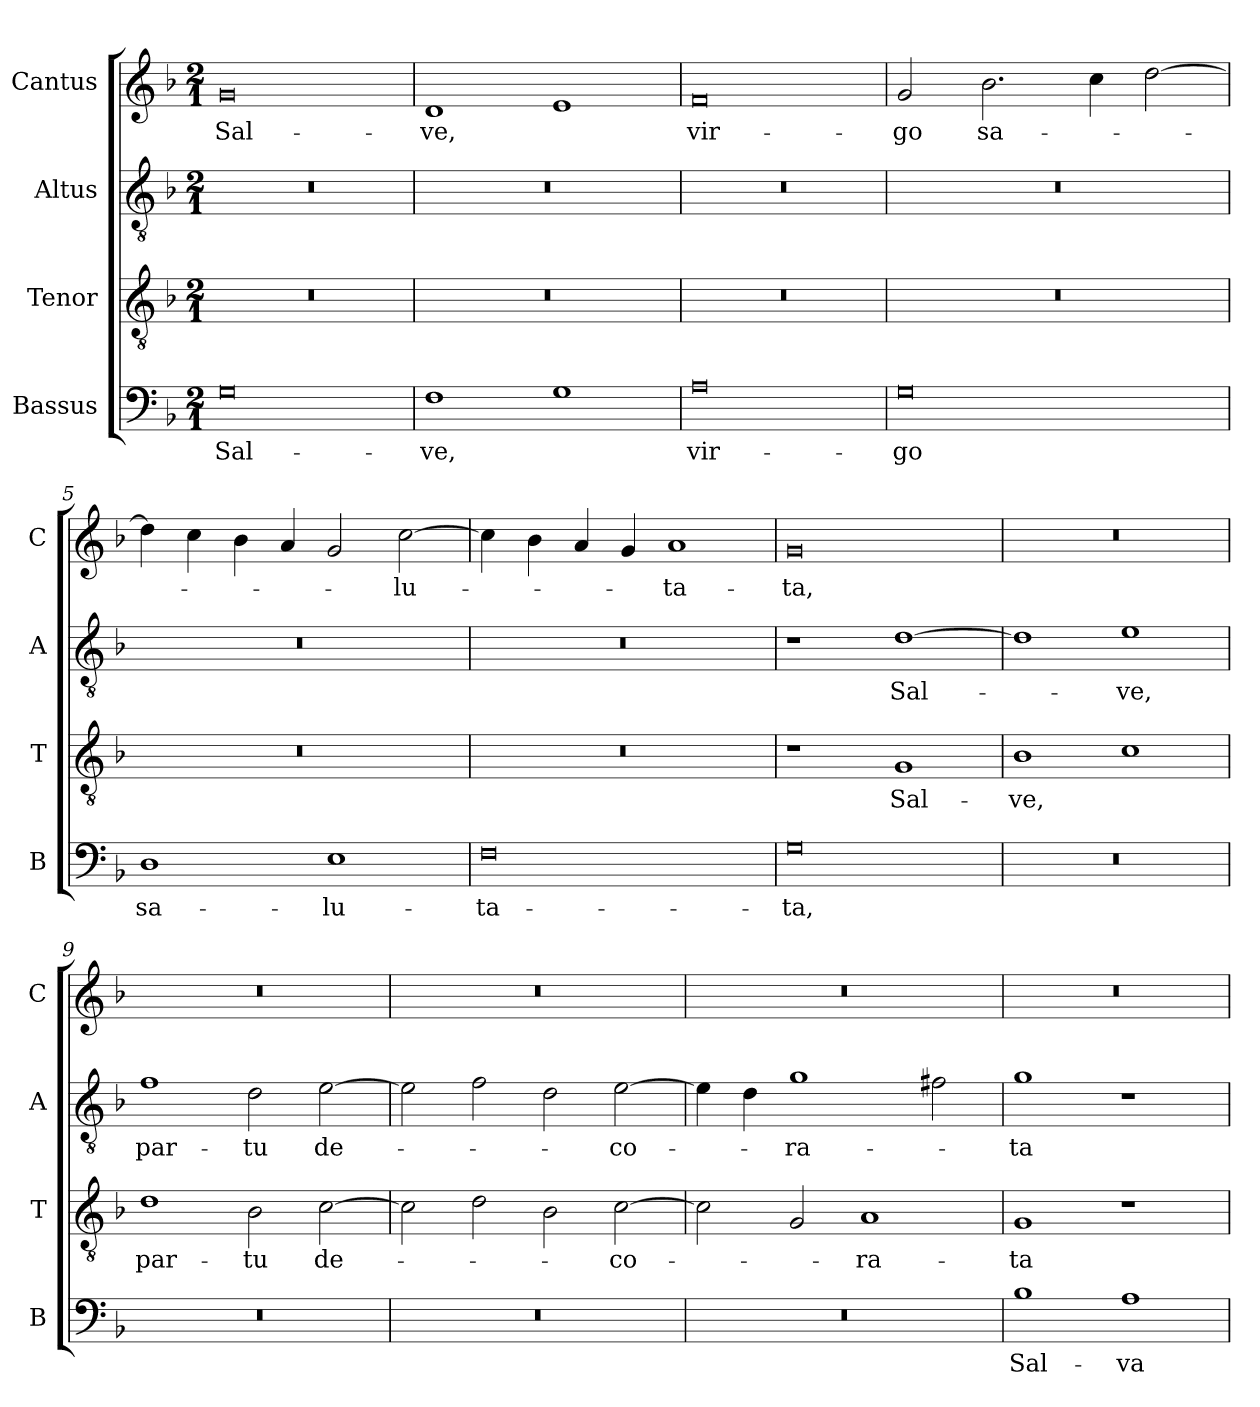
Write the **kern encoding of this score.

**kern	**text	**kern	**text	**kern	**text	**kern	**text
*part4	*part4	*part3	*part3	*part2	*part2	*part1	*part1
*staff4	*staff4	*staff3	*staff3	*staff2	*staff2	*staff1	*staff1
*I"Bassus	*	*I"Tenor	*	*I"Altus	*	*I"Cantus	*
*I'B	*	*I'T	*	*I'A	*	*I'C	*
*clefF4	*	*clefGv2	*	*clefGv2	*	*clefG2	*
*k[b-]	*	*k[b-]	*	*k[b-]	*	*k[b-]	*
*M2/1	*	*M2/1	*	*M2/1	*	*M2/1	*
=1	=1	=1	=1	=1	=1	=1	=1
0G	Sal-	0r	.	0r	.	0g	Sal-
=2	=2	=2	=2	=2	=2	=2	=2
1F	-ve,	0r	.	0r	.	1d	-ve,
1G	.	.	.	.	.	1e	.
=3	=3	=3	=3	=3	=3	=3	=3
0A	vir-	0r	.	0r	.	0f	vir-
=4	=4	=4	=4	=4	=4	=4	=4
0G	-go	0r	.	0r	.	2g	-go
.	.	.	.	.	.	2.b-	sa-
.	.	.	.	.	.	4cc	.
.	.	.	.	.	.	[2dd	.
!!LO:LB:g=z
=5	=5	=5	=5	=5	=5	=5	=5
1D	sa-	0r	.	0r	.	4dd]	.
.	.	.	.	.	.	4cc	.
.	.	.	.	.	.	4b-	.
.	.	.	.	.	.	4a	.
1E	-lu-	.	.	.	.	2g	.
.	.	.	.	.	.	[2cc	-lu-
=6	=6	=6	=6	=6	=6	=6	=6
0F	-ta-	0r	.	0r	.	4cc]	.
.	.	.	.	.	.	4b-	.
.	.	.	.	.	.	4a	.
.	.	.	.	.	.	4g	.
.	.	.	.	.	.	1a	-ta-
=7	=7	=7	=7	=7	=7	=7	=7
0G	-ta,	1r	.	1r	.	0g	-ta,
.	.	1G	Sal-	[1d	Sal-	.	.
=8	=8	=8	=8	=8	=8	=8	=8
0r	.	1B-	-ve,	1d]	.	0r	.
.	.	1c	.	1e	-ve,	.	.
!!LO:LB:g=z
=9	=9	=9	=9	=9	=9	=9	=9
0r	.	1d	par-	1f	par-	0r	.
.	.	2B-	-tu	2d	-tu	.	.
.	.	[2c	de-	[2e	de-	.	.
=10	=10	=10	=10	=10	=10	=10	=10
0r	.	2c]	.	2e]	.	0r	.
.	.	2d	.	2f	.	.	.
.	.	2B-	.	2d	.	.	.
.	.	[2c	-co-	[2e	-co-	.	.
=11	=11	=11	=11	=11	=11	=11	=11
0r	.	2c]	.	4e]	.	0r	.
.	.	.	.	4d	.	.	.
.	.	2G	.	1g	-ra-	.	.
.	.	1A	-ra-	.	.	.	.
.	.	.	.	2f#X	.	.	.
=12	=12	=12	=12	=12	=12	=12	=12
1B-	Sal-	1G	-ta	1g	-ta	0r	.
1A	-va-	1r	.	1r	.	.	.
=	=	=	=	=	=	=	=
*-	*-	*-	*-	*-	*-	*-	*-
